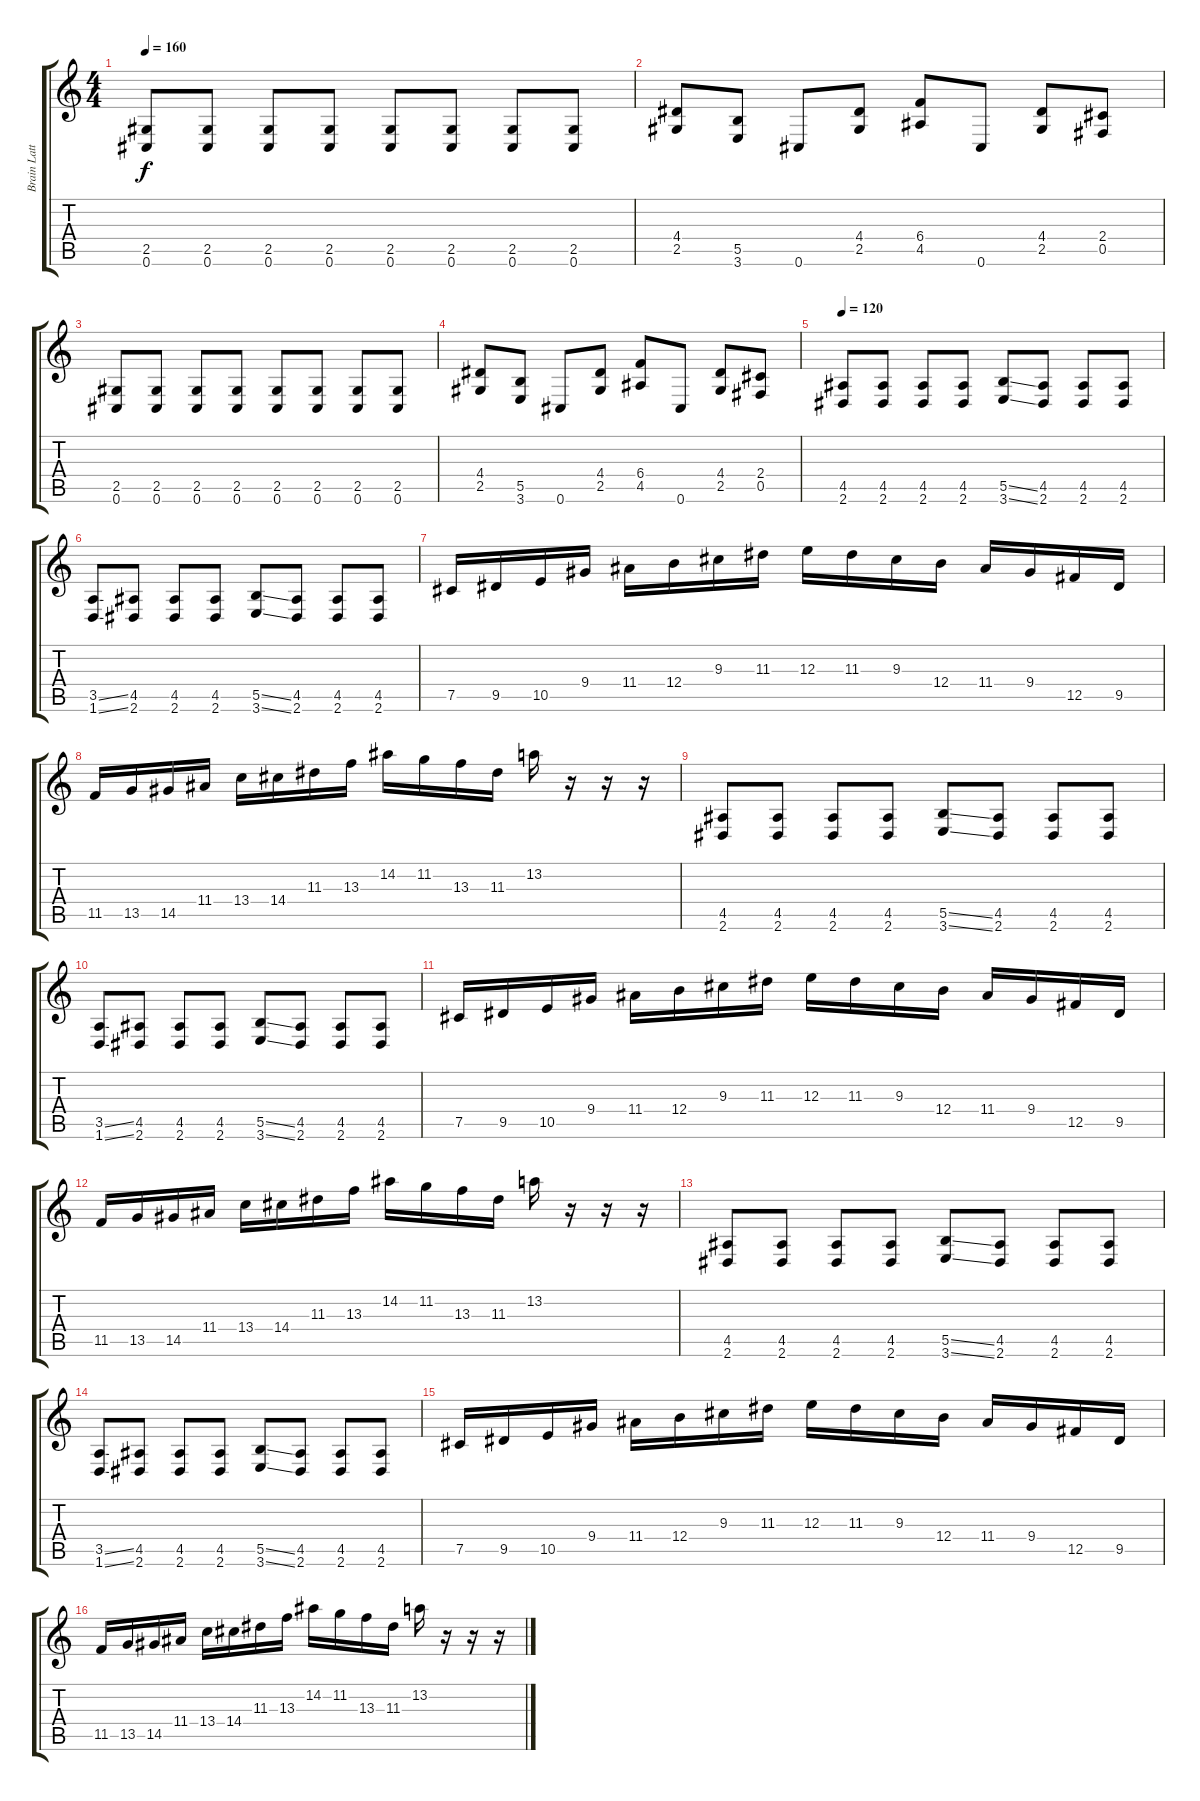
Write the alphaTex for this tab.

\track ("Brain Latta" "Brain Latt") {instrument distortionguitar}
\staff {score tabs}
\tuning (Db4 Ab3 E3 B2 Gb2 Db2) {hide}
\ts (4 4)
\tempo 160
\clef g2
\ks c
(2.5 0.6).8{dy f} (2.5 0.6).8 (2.5 0.6).8 (2.5 0.6).8 (2.5 0.6).8 (2.5 0.6).8 (2.5 0.6).8 (2.5 0.6).8 |
(4.4 2.5).8 (5.5 3.6).8 0.6.8 (4.4 2.5).8 (6.4 4.5).8 0.6.8 (4.4 2.5).8 (2.4 0.5).8 |
(2.5 0.6).8 (2.5 0.6).8 (2.5 0.6).8 (2.5 0.6).8 (2.5 0.6).8 (2.5 0.6).8 (2.5 0.6).8 (2.5 0.6).8 |
(4.4 2.5).8 (5.5 3.6).8 0.6.8 (4.4 2.5).8 (6.4 4.5).8 0.6.8 (4.4 2.5).8 (2.4 0.5).8 |
\tempo 120
(4.5 2.6).8 (4.5 2.6).8 (4.5 2.6).8 (4.5 2.6).8 (5.5{ss} 3.6{ss}).8 (4.5 2.6).8 (4.5 2.6).8 (4.5 2.6).8 |
(3.5{ss} 1.6{ss}).8 (4.5 2.6).8 (4.5 2.6).8 (4.5 2.6).8 (5.5{ss} 3.6{ss}).8 (4.5 2.6).8 (4.5 2.6).8 (4.5 2.6).8 |
7.5.16 9.5.16 10.5.16 9.4.16 11.4.16 12.4.16 9.3.16 11.3.16 12.3.16 11.3.16 9.3.16 12.4.16 11.4.16 9.4.16 12.5.16 9.5.16 |
11.5.16 13.5.16 14.5.16 11.4.16 13.4.16 14.4.16 11.3.16 13.3.16 14.2.16 11.2.16 13.3.16 11.3.16 13.2.16 r.16 r.16 r.16 |
(4.5 2.6).8 (4.5 2.6).8 (4.5 2.6).8 (4.5 2.6).8 (5.5{ss} 3.6{ss}).8 (4.5 2.6).8 (4.5 2.6).8 (4.5 2.6).8 |
(3.5{ss} 1.6{ss}).8 (4.5 2.6).8 (4.5 2.6).8 (4.5 2.6).8 (5.5{ss} 3.6{ss}).8 (4.5 2.6).8 (4.5 2.6).8 (4.5 2.6).8 |
7.5.16 9.5.16 10.5.16 9.4.16 11.4.16 12.4.16 9.3.16 11.3.16 12.3.16 11.3.16 9.3.16 12.4.16 11.4.16 9.4.16 12.5.16 9.5.16 |
11.5.16 13.5.16 14.5.16 11.4.16 13.4.16 14.4.16 11.3.16 13.3.16 14.2.16 11.2.16 13.3.16 11.3.16 13.2.16 r.16 r.16 r.16 |
(4.5 2.6).8 (4.5 2.6).8 (4.5 2.6).8 (4.5 2.6).8 (5.5{ss} 3.6{ss}).8 (4.5 2.6).8 (4.5 2.6).8 (4.5 2.6).8 |
(3.5{ss} 1.6{ss}).8 (4.5 2.6).8 (4.5 2.6).8 (4.5 2.6).8 (5.5{ss} 3.6{ss}).8 (4.5 2.6).8 (4.5 2.6).8 (4.5 2.6).8 |
7.5.16 9.5.16 10.5.16 9.4.16 11.4.16 12.4.16 9.3.16 11.3.16 12.3.16 11.3.16 9.3.16 12.4.16 11.4.16 9.4.16 12.5.16 9.5.16 |
11.5.16 13.5.16 14.5.16 11.4.16 13.4.16 14.4.16 11.3.16 13.3.16 14.2.16 11.2.16 13.3.16 11.3.16 13.2.16 r.16 r.16 r.16
